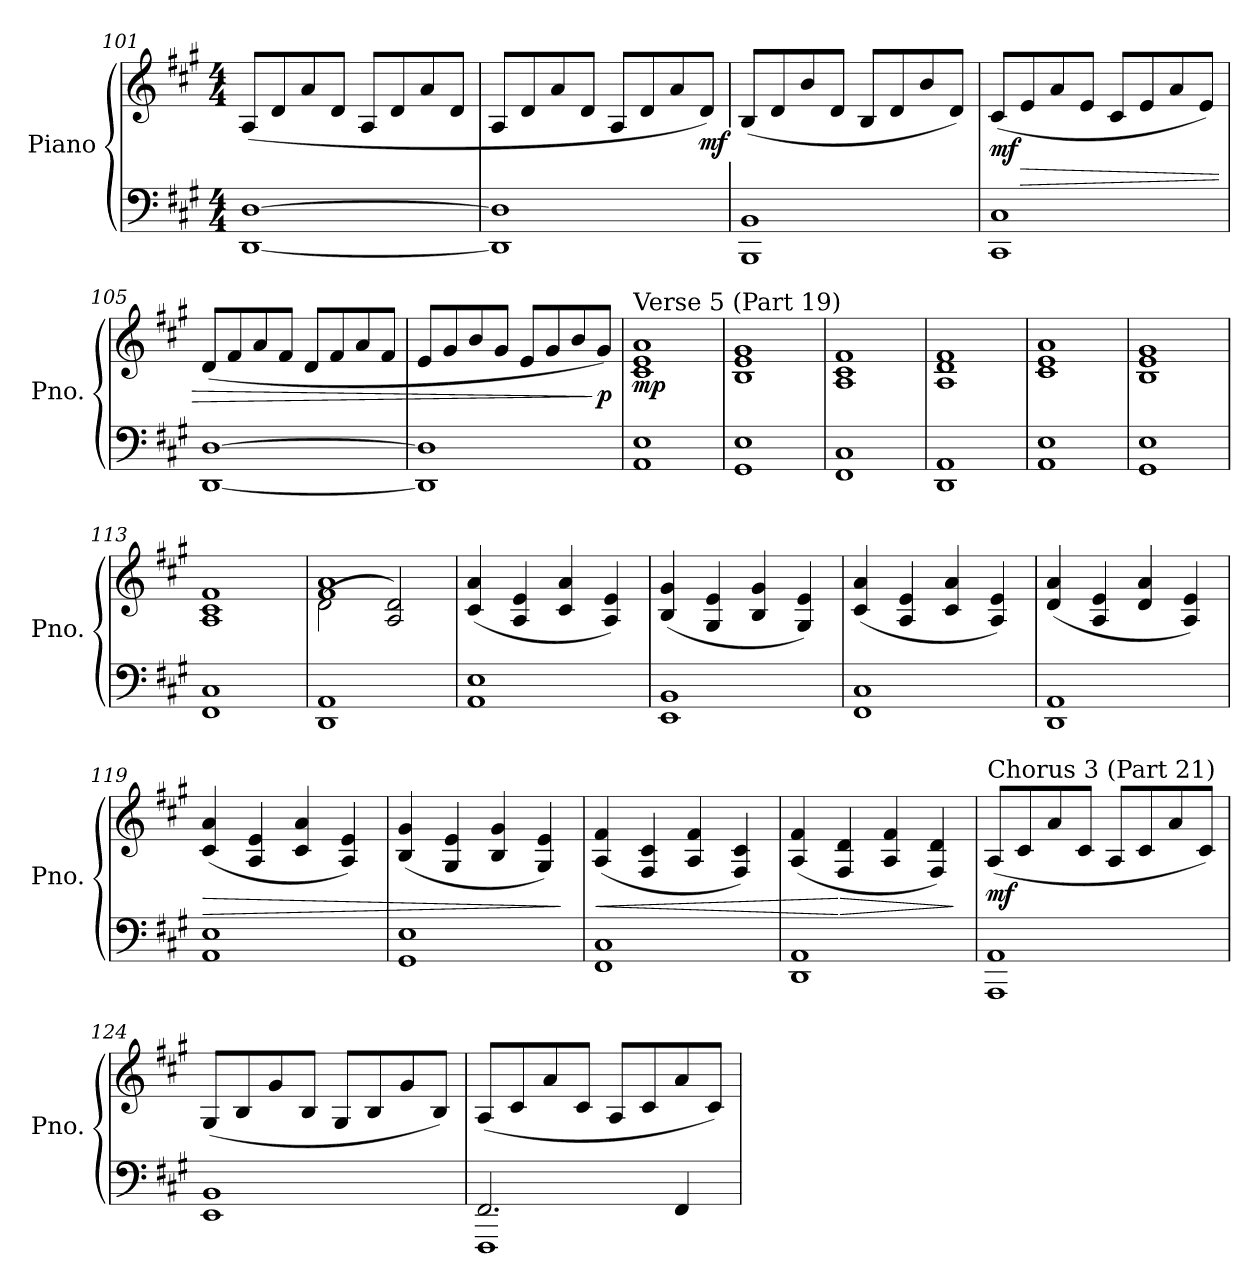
**kern	**kern	**dynam
*part1	*part1	*part1
*staff2	*staff1	*staff1/2
*I"Piano	*	*
*I'Pno.	*	*
!!LO:LB:g=z
*clefF4	*clefG2	*
*k[f#c#g#]	*k[f#c#g#]	*
*M4/4	*M4/4	*
=101	=101	=101
[1DD [1D	(8A/L	.
.	8d/	.
.	8a/	.
.	8d/J	.
.	8A/L	.
.	8d/	.
.	8a/	.
.	8d/J	.
=102	=102	=102
1DD] 1D]	8A/L	.
.	8d/	.
.	8a/	.
.	8d/J	.
.	8A/L	.
.	8d/	.
.	8a/	.
!	!	!LO:DY:b
.	8d/J)	mf
=103	=103	=103
1BBB 1BB	(>8B/L	.
.	8d/	.
.	8b/	.
.	8d/J	.
.	8B/L	.
.	8d/	.
.	8b/	.
.	8d/J)	.
=104	=104	=104
!	!	!LO:DY:b
1CC# 1C#	(>8c#/L	mf
!	!	!LO:HP:b
.	8e/	>
.	8a/	.
.	8e/J	.
.	8c#/L	.
.	8e/	.
.	8a/	.
.	8e/J)	.
=105	=105	=105
*	*MM127	*
[1DD [1D	(8d/L	.
.	8f#/	.
.	8a/	.
.	8f#/J	.
.	8d/L	.
.	8f#/	.
.	8a/	.
.	8f#/J	.
=106	=106	=106
*	*MM120	*
1DD] 1D]	8e/L	.
.	8g#/	.
.	8b/	.
.	8g#/J	.
.	8e/L	.
.	8g#/	.
.	8b/	.
!	!	!LO:DY:n=1:b
.	8g#/J)	] p
!!LO:PB:g=z
=107	=107	=107
*	*MM128	*
!	!LO:TX:a:t=Verse 5 (Part 19)	!
!	!	!LO:DY:b
1AA 1E	1c# 1e 1a	mp
=108	=108	=108
1GG# 1E	1B 1e 1g#	.
=109	=109	=109
1FF# 1C#	1A 1c# 1f#	.
=110	=110	=110
1DD 1AA	1A 1d 1f#	.
=111	=111	=111
1AA 1E	1c# 1e 1a	.
=112	=112	=112
1GG# 1E	1B 1e 1g#	.
=113	=113	=113
1FF# 1C#	1A 1c# 1f#	.
=114	=114	=114
*	*^	*
1DD 1AA	1f# 1a	(2d\	.
.	.	2A/ 2d/)	.
!!LO:LB:g=z
=115	=115	=115	=115
!	!LO:TX:a:t=(Part 20)	!	!
*	*v	*v	*
1AA 1E	(4c#/ 4a/	.
.	4A/ 4e/	.
.	4c#/ 4a/	.
.	4A/ 4e/)	.
=116	=116	=116
1EE 1BB	(4B/ 4g#/	.
.	4G#/ 4e/	.
.	4B/ 4g#/	.
.	4G#/ 4e/)	.
=117	=117	=117
1FF# 1C#	(4c#/ 4a/	.
.	4A/ 4e/	.
.	4c#/ 4a/	.
.	4A/ 4e/)	.
=118	=118	=118
1DD 1AA	(4d/ 4a/	.
.	4A/ 4e/	.
.	4d/ 4a/	.
.	4A/ 4e/)	.
!!LO:LB:g=z
=119	=119	=119
!	!	!LO:HP:b
1AA 1E	(>4c#/ 4a/	>
.	4A/ 4e/	.
.	4c#/ 4a/	.
.	4A/ 4e/)	.
=120	=120	=120
1GG# 1E	(>4B/ 4g#/	.
.	4G#/ 4e/	.
.	4B/ 4g#/	.
.	4G#/ 4e/)	.
.	.	]
=121	=121	=121
!	!	!LO:HP:b
1FF# 1C#	(>4A/ 4f#/	<
.	4F#/ 4c#/	.
.	4A/ 4f#/	.
.	4F#/ 4c#/)	.
=122	=122	=122
1DD 1AA	(>4A/ 4f#/	.
!	!	!LO:HP:n=1:b
.	4F#/ 4d/	[ >
.	4A/ 4f#/	.
.	4F#/ 4d/)	.
.	.	]
!!LO:LB:g=z
=123	=123	=123
*	*MM135	*
!	!LO:TX:a:t=Chorus 3 (Part 21)	!
!	!	!LO:DY:b
1AAA 1AA	(8A/L	mf
.	8c#/	.
.	8a/	.
.	8c#/J	.
.	8A/L	.
.	8c#/	.
.	8a/	.
.	8c#/J)	.
=124	=124	=124
1EE 1BB	(8G#/L	.
.	8B/	.
.	8g#/	.
.	8B/J	.
.	8G#/L	.
.	8B/	.
.	8g#/	.
.	8B/J)	.
=125	=125	=125
*^	*	*
1FFF#	2.FF#/	(8A/L	.
.	.	8c#/	.
.	.	8a/	.
.	.	8c#/J	.
.	.	8A/L	.
.	.	8c#/	.
.	4FF#/	8a/	.
.	.	8c#/J)	.
*v	*v	*	*
=	=	=
*-	*-	*-
